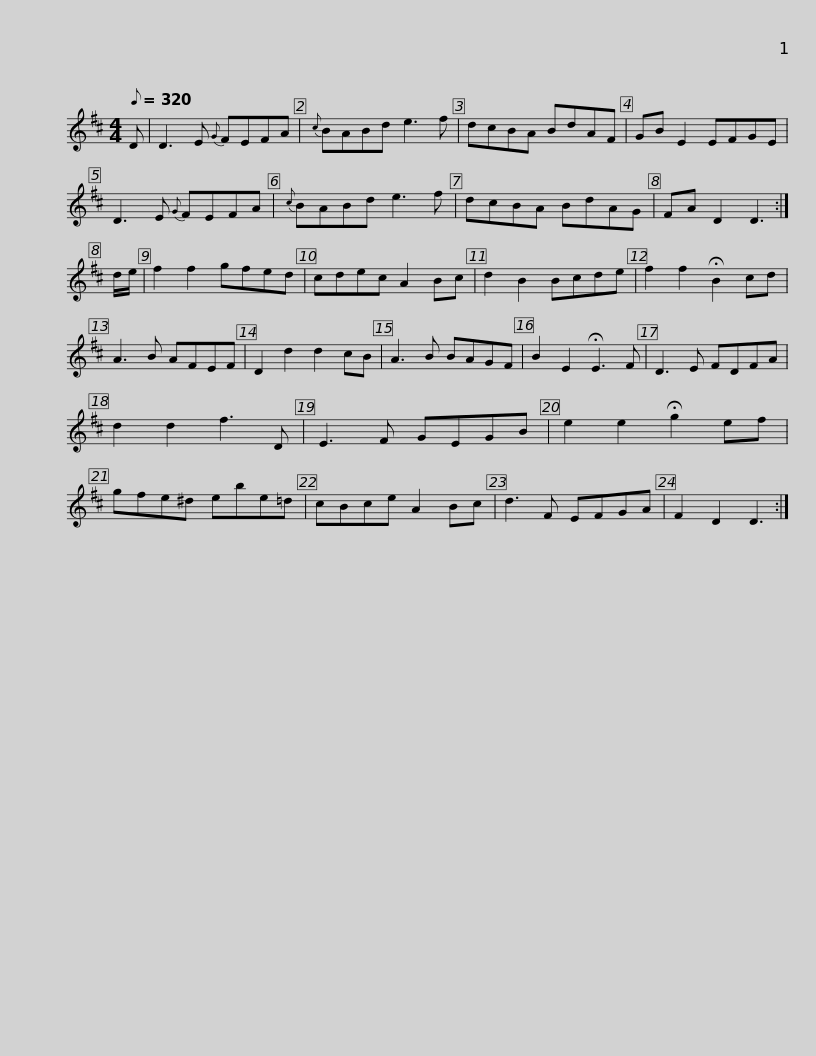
X:1
L:1/8
Q:1/8=320
M:4/4
I:linebreak $
K:D
V:1 treble
V:1
 D | D3 E{G} FEFA |{c} BABd e3 f | dcBA BdAF | GB E2 EFGE | %5
 D3 E{G} FEFA |${c} BABd e3 f | dcBA BdAG | FA D2 D3 :| d/e/ | %10
 f2 f2 gfed | cdec A2 Bc | d2 B2 Bcde |$ f2 f2 !fermata!B2 cd | A3 B AFEF | %15
 D2 d2 d2 cB | A3 B BAGF | B2 E2 !fermata!E3 F | D3 E FDFA | d2 d2 f3 D |$ %20
 E3 F GEGB | e2 e2 !fermata!g2 ef | gfe^d ebe=d | cBce A2 Bc | d3 F EFGA | %25
 F2 D2 D3 :| %26
